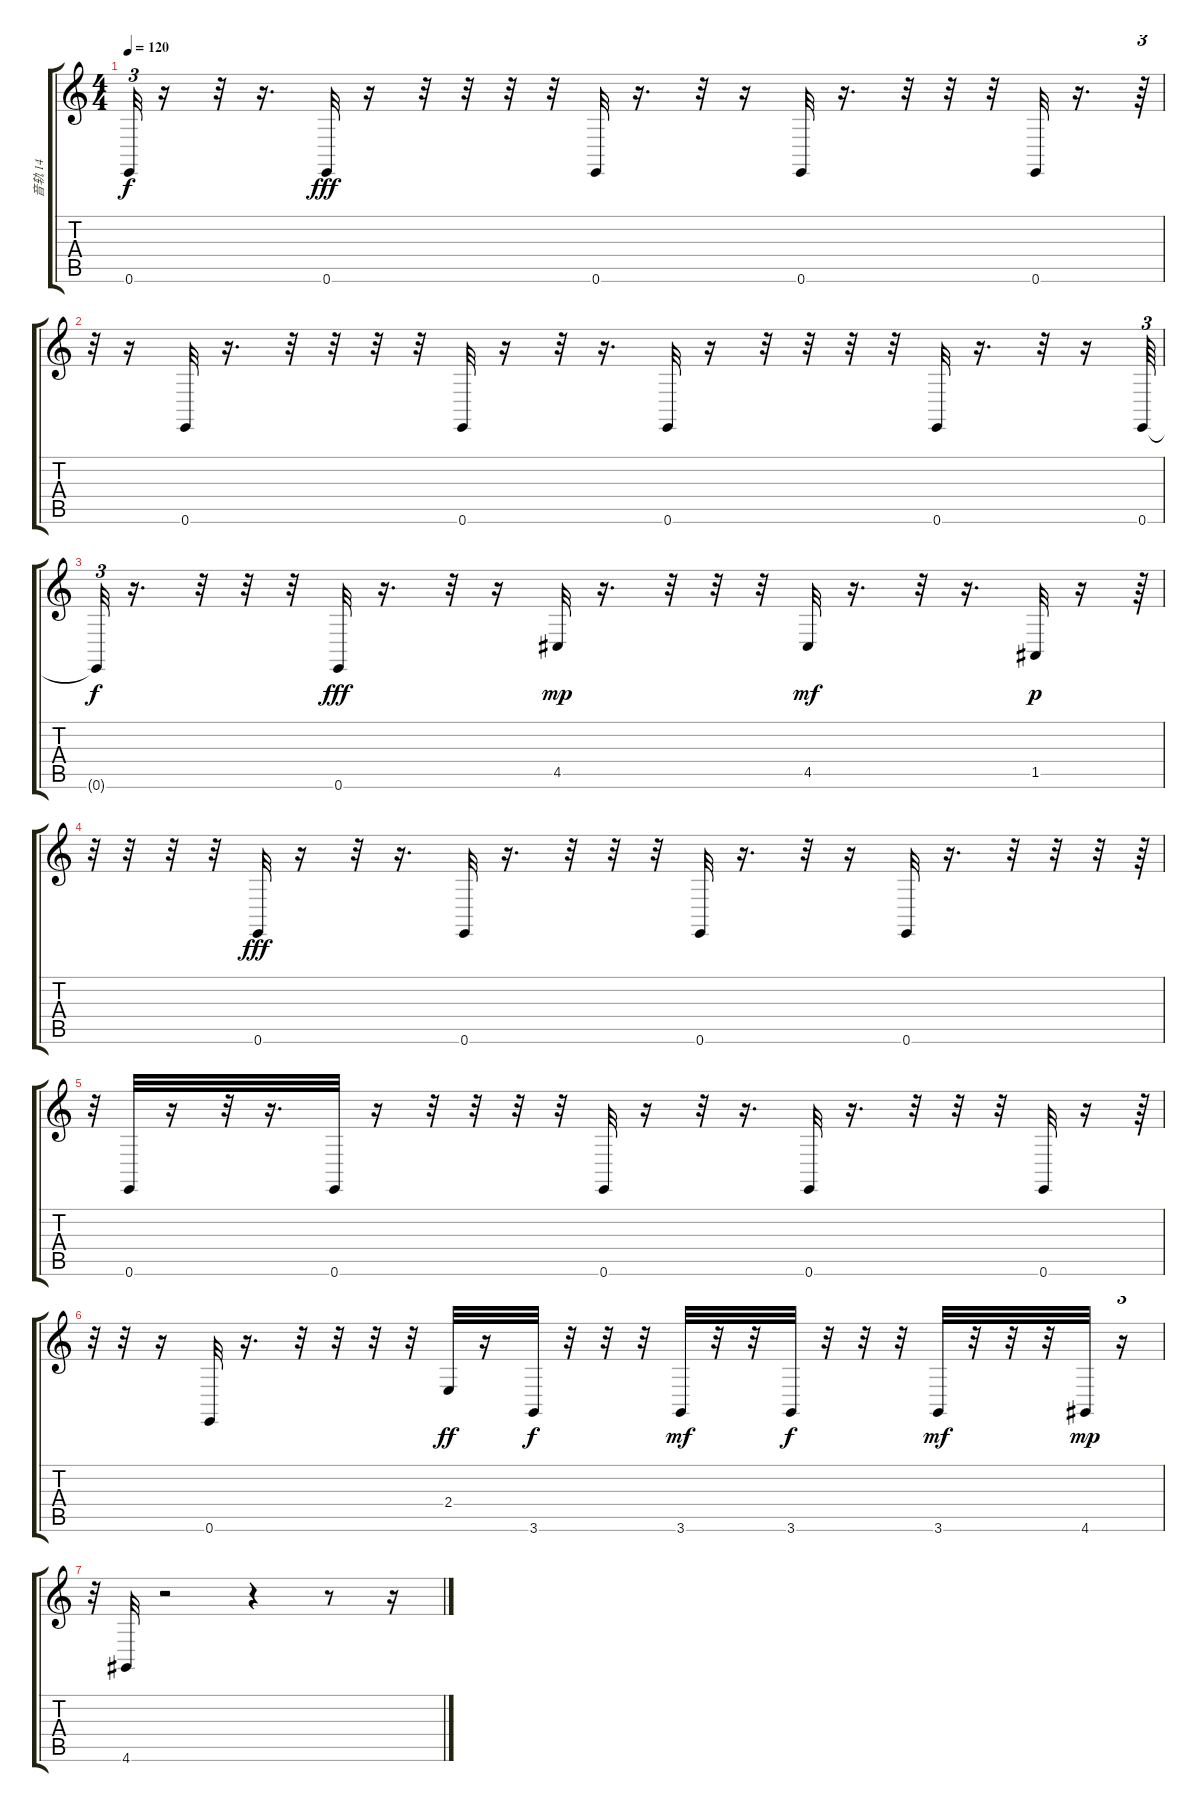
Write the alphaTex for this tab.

\track ("音轨 14" "音轨 14") {instrument acousticgrandpiano}
\staff {score tabs}
\tuning (E4 B3 G3 D3 A2 E2) {hide}
\ts (4 4)
\tempo 120
\clef g2
\ks c
0.6{t}.32{tu (3 2) dy f} r.16 r.32 r.16{d} 0.6.32{dy fff} r.16 r.32 r.32 r.32 r.32 0.6.32 r.16{d} r.32 r.16 0.6.32 r.16{d} r.32 r.32 r.32 0.6.32 r.16{d} r.64{tu (3 2)} |
r.32{tu (3 2)} r.16 0.6.32 r.16{d} r.32 r.32 r.32 r.32 0.6.32 r.16 r.32 r.16{d} 0.6.32 r.16 r.32 r.32 r.32 r.32 0.6.32 r.16{d} r.32 r.16 0.6.64{tu (3 2)} |
0.6{t}.32{tu (3 2) dy f} r.16{d} r.32 r.32 r.32 0.6.32{dy fff} r.16{d} r.32 r.16 4.5.32{dy mp} r.16{d} r.32 r.32 r.32 4.5.32{dy mf} r.16{d} r.32 r.16{d} 1.5.32{dy p} r.16 r.64{tu (3 2)} |
r.32{tu (3 2)} r.32 r.32 r.32 0.6.32{dy fff} r.16 r.32 r.16{d} 0.6.32 r.16{d} r.32 r.32 r.32 0.6.32 r.16{d} r.32 r.16 0.6.32 r.16{d} r.32 r.32 r.32 r.64{tu (3 2)} |
r.32{tu (3 2)} 0.6.32 r.16 r.32 r.16{d} 0.6.32 r.16 r.32 r.32 r.32 r.32 0.6.32 r.16 r.32 r.16{d} 0.6.32 r.16{d} r.32 r.32 r.32 0.6.32 r.16 r.64{tu (3 2)} |
r.32{tu (3 2)} r.32 r.16 0.6.32 r.16{d} r.32 r.32 r.32 r.32 2.4.32{dy ff} r.16 3.6.32{dy f} r.32 r.32 r.32 3.6.32{dy mf} r.32 r.32 3.6.32{dy f} r.32 r.32 r.32 3.6.32{dy mf} r.32 r.32 r.32 4.6.32{dy mp} r.16{tu (3 2)} |
r.32{tu (3 2)} 4.6.32 r.2 r.4 r.8 r.16
